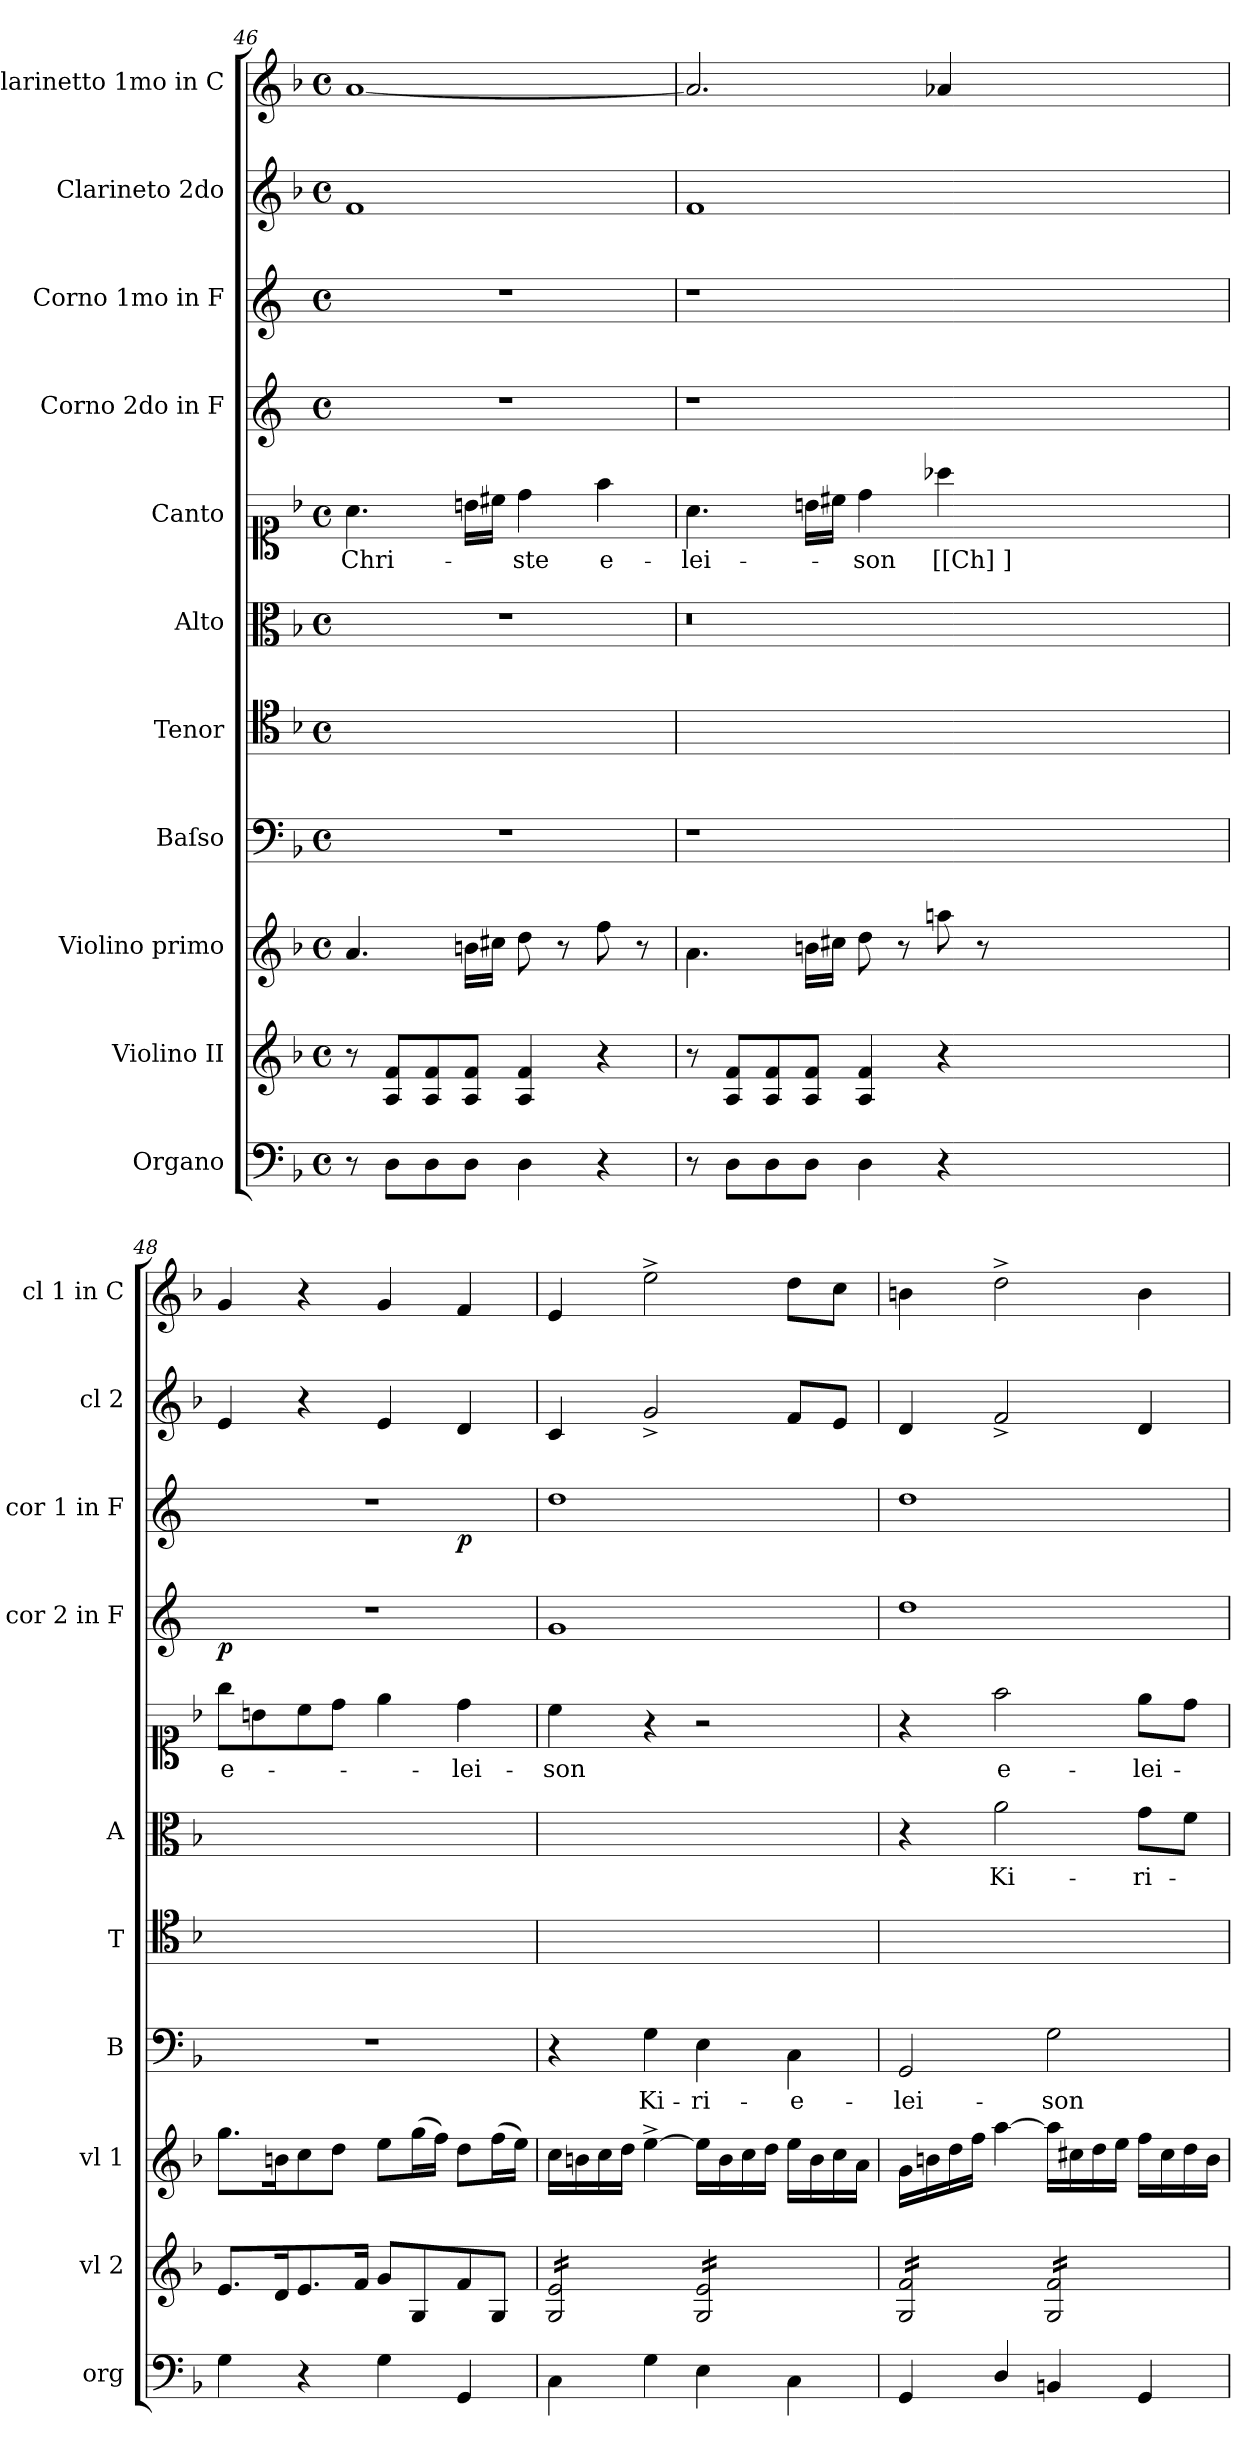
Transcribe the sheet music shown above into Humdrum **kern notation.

**kern	**kern	**kern	**kern	**text	**kern	**kern	**text	**kern	**text	**kern	**dynam	**kern	**dynam	**kern	**kern
*part11	*part10	*part9	*part8	*part8	*part7	*part6	*part6	*part5	*part5	*part4	*part4	*part3	*part3	*part2	*part1
*staff11	*staff10	*staff9	*staff8	*staff8	*staff7	*staff6	*staff6	*staff5	*staff5	*staff4	*staff4	*staff3	*staff3	*staff2	*staff1
*I"Organo	*I"Violino II	*I"Violino primo	*I"Baſso	*	*I"Tenor	*I"Alto	*	*I"Canto	*	*I"Corno 2do in F	*	*I"Corno 1mo in F	*	*I"Clarineto 2do	*I"Clarinetto 1mo in C
*I'org	*I'vl 2	*I'vl 1	*I'B	*	*I'T	*I'A	*	*	*	*I'cor 2 in F	*	*I'cor 1 in F	*	*I'cl 2	*I'cl 1 in C
*clefF4	*clefG2	*clefG2	*clefF4	*	*clefC4	*clefC3	*	*clefC1	*	*clefG2	*	*clefG2	*	*clefG2	*clefG2
*	*	*	*	*	*	*	*	*	*	*ITrd4c7	*	*ITrd4c7	*	*	*
*k[b-]	*k[b-]	*k[b-]	*k[b-]	*	*k[b-]	*k[b-]	*	*k[b-]	*	*k[b-]	*	*k[b-]	*	*k[b-]	*k[b-]
*M4/4	*M4/4	*M4/4	*M4/4	*	*M4/4	*M4/4	*	*M4/4	*	*M4/4	*	*M4/4	*	*M4/4	*M4/4
*met(c)	*met(c)	*met(c)	*met(c)	*	*met(c)	*met(c)	*	*met(c)	*	*met(c)	*	*met(c)	*	*met(c)	*met(c)
=46	=46	=46	=46	=46	=46	=46	=46	=46	=46	=46	=46	=46	=46	=46	=46
8r	8r	4.a/	1r	.	1ryy	1r	.	4.a\	Chri-	1r	.	1r	.	1f	[1a
8D\L	8A/ 8f/L	.	.	.	.	.	.	.	.	.	.	.	.	.	.
8D\	8A/ 8f/	.	.	.	.	.	.	.	.	.	.	.	.	.	.
8D\J	8A/ 8f/J	16bn\LL	.	.	.	.	.	16bn\LL	.	.	.	.	.	.	.
.	.	16cc#X\JJ	.	.	.	.	.	16cc#X\JJ	.	.	.	.	.	.	.
4D\	4A/ 4f/	8dd\	.	.	.	.	.	4dd\	-ste	.	.	.	.	.	.
.	.	8r	.	.	.	.	.	.	.	.	.	.	.	.	.
4r	4r	8ff\	.	.	.	.	.	4ff\	e-	.	.	.	.	.	.
.	.	8r	.	.	.	.	.	.	.	.	.	.	.	.	.
=47	=47	=47	=47	=47	=47	=47	=47	=47	=47	=47	=47	=47	=47	=47	=47
8r	8r	4.a\	1r	.	1ryy	0.r	.	4.a\	-lei-	1r	.	1r	.	1f	2.a/]
8D\L	8A/ 8f/L	.	.	.	.	.	.	.	.	.	.	.	.	.	.
8D\	8A/ 8f/	.	.	.	.	.	.	.	.	.	.	.	.	.	.
8D\J	8A/ 8f/J	16bn\LL	.	.	.	.	.	16bn\LL	.	.	.	.	.	.	.
.	.	16cc#X\JJ	.	.	.	.	.	16cc#X\JJ	.	.	.	.	.	.	.
4D\	4A/ 4f/	8dd\	.	.	.	.	.	4dd\	-son	.	.	.	.	.	.
.	.	8r	.	.	.	.	.	.	.	.	.	.	.	.	.
4r	4r	8aan\	.	.	.	.	.	4aa-X\	[[Ch]]	.	.	.	.	.	4a-X/
.	.	8r	.	.	.	.	.	.	.	.	.	.	.	.	.
0ryy	0ryy	0ryy	0ryy	.	0ryy	.	.	0ryy	.	0ryy	.	0ryy	.	0ryy	0ryy
=48	=48	=48	=48	=48	=48	=48	=48	=48	=48	=48	=48	=48	=48	=48	=48
*	*	*	*	*	*	*	*	*	*	*	*	*^	*	*	*
4G\	8.e/L	8.gg\L	1r	.	1ryy	1ryy	.	8gg\L	e-	1r	p	1r	2.ryy	.	4e/	4g/
.	.	.	.	.	.	.	.	8bn\	.	.	.	.	.	.	.	.
.	16d/K	16bn\K	.	.	.	.	.	.	.	.	.	.	.	.	.	.
4r	8.e/	8cc\	.	.	.	.	.	8cc\	.	.	.	.	.	.	4r	4r
.	.	8dd\J	.	.	.	.	.	8dd\J	.	.	.	.	.	.	.	.
.	16f/Jk	.	.	.	.	.	.	.	.	.	.	.	.	.	.	.
4G\	8g/L	8ee\L	.	.	.	.	.	4ee\	.	.	.	.	.	.	4e/	4g/
.	8G/	(16gg\L	.	.	.	.	.	.	.	.	.	.	.	.	.	.
.	.	16ff\JJ)	.	.	.	.	.	.	.	.	.	.	.	.	.	.
4GG/	8f/	8dd\L	.	.	.	.	.	4dd\	-lei-	.	.	.	4ryy	p	4d/	4f/
.	8G/J	(16ff\L	.	.	.	.	.	.	.	.	.	.	.	.	.	.
.	.	16ee\JJ)	.	.	.	.	.	.	.	.	.	.	.	.	.	.
*	*	*	*	*	*	*	*	*	*	*	*	*v	*v	*	*	*
=49	=49	=49	=49	=49	=49	=49	=49	=49	=49	=49	=49	=49	=49	=49	=49
*	*tremolo	*	*	*	*	*	*	*	*	*	*	*	*	*	*
4C\	16G/ 16e/LL	16cc\LL	4r	.	1ryy	1ryy	.	4cc\	-son	1c	.	1g	.	4c/	4e/
.	16G/ 16e/	16bn\	.	.	.	.	.	.	.	.	.	.	.	.	.
.	16G/ 16e/	16cc\	.	.	.	.	.	.	.	.	.	.	.	.	.
.	16G/ 16e/	16dd\JJ	.	.	.	.	.	.	.	.	.	.	.	.	.
4G\	16G/ 16e/	[4ee^<\	4G\	Ki-	.	.	.	4r	.	.	.	.	.	2g^/	2ee^<\
.	16G/ 16e/	.	.	.	.	.	.	.	.	.	.	.	.	.	.
.	16G/ 16e/	.	.	.	.	.	.	.	.	.	.	.	.	.	.
.	16G/ 16e/JJ	.	.	.	.	.	.	.	.	.	.	.	.	.	.
4E\	16G/ 16e/LL	16ee\LL]	4E\	-ri-	.	.	.	2r	.	.	.	.	.	.	.
.	16G/ 16e/	16b\	.	.	.	.	.	.	.	.	.	.	.	.	.
.	16G/ 16e/	16cc\	.	.	.	.	.	.	.	.	.	.	.	.	.
.	16G/ 16e/	16dd\JJ	.	.	.	.	.	.	.	.	.	.	.	.	.
4C\	16G/ 16e/	16ee\LL	4C\	-e-	.	.	.	.	.	.	.	.	.	8f/L	8dd\L
.	16G/ 16e/	16b\	.	.	.	.	.	.	.	.	.	.	.	.	.
.	16G/ 16e/	16cc\	.	.	.	.	.	.	.	.	.	.	.	8e/J	8cc\J
.	16G/ 16e/JJ	16a\JJ	.	.	.	.	.	.	.	.	.	.	.	.	.
=50	=50	=50	=50	=50	=50	=50	=50	=50	=50	=50	=50	=50	=50	=50	=50
4GG/	16G/ 16f/LL	16g\LL	2GG/	-lei-	1ryy	4r	.	4r	.	1g	.	1g	.	4d/	4bn\
.	16G/ 16f/	16bn\	.	.	.	.	.	.	.	.	.	.	.	.	.
.	16G/ 16f/	16dd\	.	.	.	.	.	.	.	.	.	.	.	.	.
.	16G/ 16f/	16ff\JJ	.	.	.	.	.	.	.	.	.	.	.	.	.
4D/	16G/ 16f/	[4aa\	.	.	.	2a\	Ki-	2ff\	e-	.	.	.	.	2f^/	2dd^<\
.	16G/ 16f/	.	.	.	.	.	.	.	.	.	.	.	.	.	.
.	16G/ 16f/	.	.	.	.	.	.	.	.	.	.	.	.	.	.
.	16G/ 16f/JJ	.	.	.	.	.	.	.	.	.	.	.	.	.	.
4BBn/	16G/ 16f/LL	16aa\LL]	2G\	-son	.	.	.	.	.	.	.	.	.	.	.
.	16G/ 16f/	16cc#X\	.	.	.	.	.	.	.	.	.	.	.	.	.
.	16G/ 16f/	16dd\	.	.	.	.	.	.	.	.	.	.	.	.	.
.	16G/ 16f/	16ee\JJ	.	.	.	.	.	.	.	.	.	.	.	.	.
4GG/	16G/ 16f/	16ff\LL	.	.	.	8g\L	-ri-	8ee\L	-lei-	.	.	.	.	4d/	4b\
.	16G/ 16f/	16cc#\	.	.	.	.	.	.	.	.	.	.	.	.	.
.	16G/ 16f/	16dd\	.	.	.	8f\J	.	8dd\J	.	.	.	.	.	.	.
.	16G/ 16f/JJ	16b\JJ	.	.	.	.	.	.	.	.	.	.	.	.	.
*	*Xtremolo	*	*	*	*	*	*	*	*	*	*	*	*	*	*
=	=	=	=	=	=	=	=	=	=	=	=	=	=	=	=
*-	*-	*-	*-	*-	*-	*-	*-	*-	*-	*-	*-	*-	*-	*-	*-
